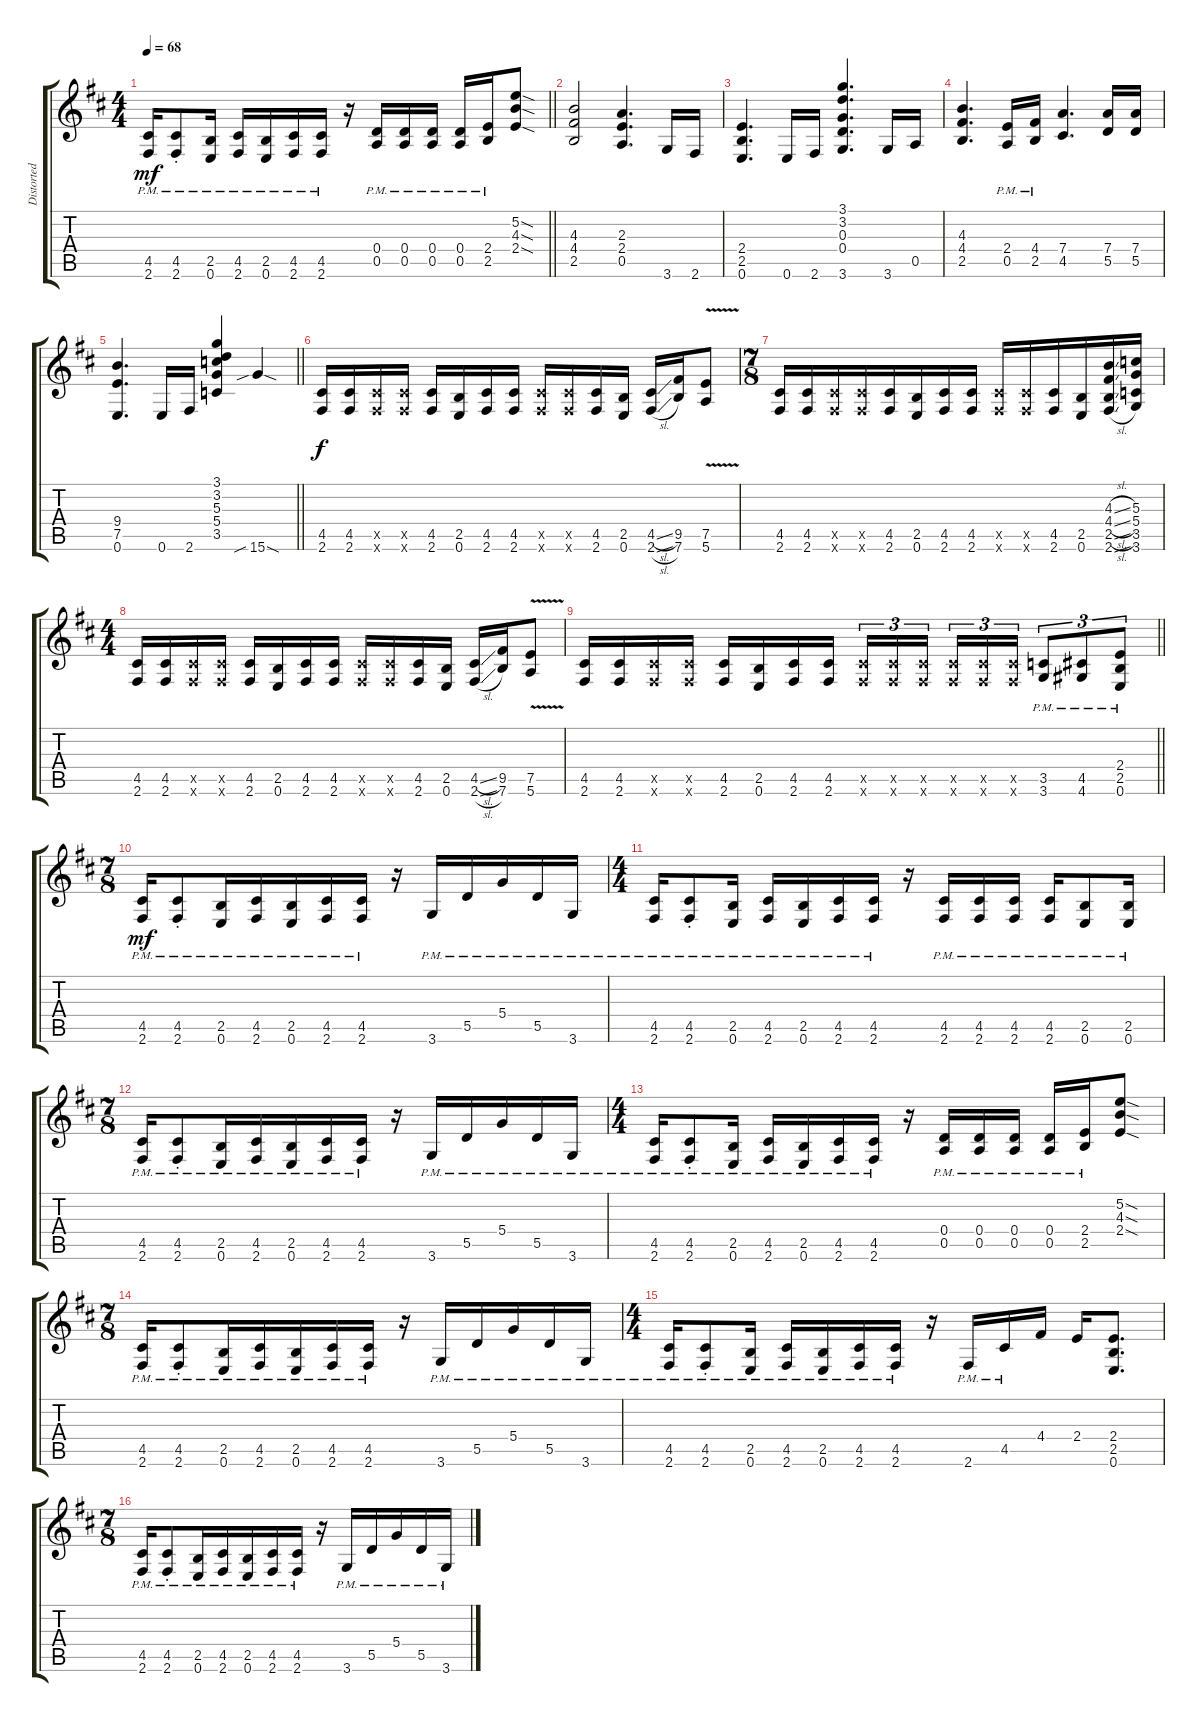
\track ("Distorted [Right]" "Distorted ") {instrument overdrivenguitar}
\staff {score tabs}
\tuning (E4 B3 G3 D3 A2 E2) {hide}
\ts (4 4)
\tempo 68
\clef g2
\barLineRight lightlight
\ks d
(4.5{pm} 2.6{pm}).16{dy mf} (4.5{pm st} 2.6{pm st}).8 (2.5{pm} 0.6{pm}).16 (4.5{pm} 2.6{pm}).16 (2.5{pm} 0.6{pm}).16 (4.5{pm} 2.6{pm}).16 (4.5{pm} 2.6{pm}).16 r.16 (0.4{pm} 0.5{pm}).16 (0.4{pm} 0.5{pm}).16 (0.4{pm} 0.5{pm}).16 (0.4{pm} 0.5{pm}).16 (2.4{pm} 2.5{pm}).16 (5.2{sod} 4.3{sod} 2.4{sod}).8 |
(4.3 4.4 2.5).2 (2.3 2.4 0.5).4{d} 3.6.16 2.6.16 |
(2.4 2.5 0.6).4{d} 0.6.16 2.6.16 (3.1 3.2 0.3 0.4 3.6).4{d} 3.6.16 0.5.16 |
(4.3 4.4 2.5).4{d} (2.4{pm} 0.5{pm}).16 (4.4{pm} 2.5{pm}).16 (7.4 4.5).4{d} (7.4 5.5).16 (7.4 5.5).16 |
\barLineRight lightlight
(9.4 7.5 0.6).4{d} 0.6.16 2.6.16 (3.1 3.2 5.3 5.4 3.5).4 15.6{sib sod}.4 |
(4.5 2.6).16{dy f} (4.5 2.6).16 (4.5{x} 2.6{x}).16 (4.5{x} 2.6{x}).16 (4.5 2.6).16 (2.5 0.6).16 (4.5 2.6).16 (4.5 2.6).16 (4.5{x} 2.6{x}).16 (4.5{x} 2.6{x}).16 (4.5 2.6).16 (2.5 0.6).16 (4.5{sl} 2.6{sl}).16 (9.5 7.6).16 (7.5{v} 5.6{v}).8 |
\ts (7 8)
(4.5 2.6).16 (4.5 2.6).16 (4.5{x} 2.6{x}).16 (4.5{x} 2.6{x}).16 (4.5 2.6).16 (2.5 0.6).16 (4.5 2.6).16 (4.5 2.6).16 (4.5{x} 2.6{x}).16 (4.5{x} 2.6{x}).16 (4.5 2.6).16 (2.5 0.6).16 (4.3{sl} 4.4{sl} 2.5{sl} 2.6{sl}).16 (5.3 5.4 3.5 3.6).16 |
\ts (4 4)
(4.5 2.6).16 (4.5 2.6).16 (4.5{x} 2.6{x}).16 (4.5{x} 2.6{x}).16 (4.5 2.6).16 (2.5 0.6).16 (4.5 2.6).16 (4.5 2.6).16 (4.5{x} 2.6{x}).16 (4.5{x} 2.6{x}).16 (4.5 2.6).16 (2.5 0.6).16 (4.5{sl} 2.6{sl}).16 (9.5 7.6).16 (7.5{v} 5.6{v}).8 |
\barLineRight lightlight
(4.5 2.6).16 (4.5 2.6).16 (4.5{x} 2.6{x}).16 (4.5{x} 2.6{x}).16 (4.5 2.6).16 (2.5 0.6).16 (4.5 2.6).16 (4.5 2.6).16 (4.5{x} 2.6{x}).16{tu (3 2)} (4.5{x} 2.6{x}).16{tu (3 2)} (4.5{x} 2.6{x}).16{tu (3 2) beam splitsecondary} (4.5{x} 2.6{x}).16{tu (3 2)} (4.5{x} 2.6{x}).16{tu (3 2)} (4.5{x} 2.6{x}).16{tu (3 2)} (3.5{pm} 3.6{pm}).8{tu (3 2)} (4.5{pm} 4.6{pm}).8{tu (3 2)} (2.4{pm} 2.5{pm} 0.6{pm}).8{tu (3 2)} |
\ts (7 8)
(4.5{pm} 2.6{pm}).16{dy mf} (4.5{pm st} 2.6{pm st}).8 (2.5{pm} 0.6{pm}).16 (4.5{pm} 2.6{pm}).16 (2.5{pm} 0.6{pm}).16 (4.5{pm} 2.6{pm}).16 (4.5{pm} 2.6{pm}).16 r.16 3.6{pm}.16 5.5{pm}.16 5.4{pm}.16 5.5{pm}.16 3.6{pm}.16 |
\ts (4 4)
(4.5{pm} 2.6{pm}).16 (4.5{pm st} 2.6{pm st}).8 (2.5{pm} 0.6{pm}).16 (4.5{pm} 2.6{pm}).16 (2.5{pm} 0.6{pm}).16 (4.5{pm} 2.6{pm}).16 (4.5{pm} 2.6{pm}).16 r.16 (4.5{pm} 2.6{pm}).16 (4.5{pm} 2.6{pm}).16 (4.5{pm} 2.6{pm}).16 (4.5{pm} 2.6{pm}).16 (2.5{pm} 0.6{pm}).8 (2.5{pm} 0.6{pm}).16 |
\ts (7 8)
(4.5{pm} 2.6{pm}).16 (4.5{pm st} 2.6{pm st}).8 (2.5{pm} 0.6{pm}).16 (4.5{pm} 2.6{pm}).16 (2.5{pm} 0.6{pm}).16 (4.5{pm} 2.6{pm}).16 (4.5{pm} 2.6{pm}).16 r.16 3.6{pm}.16 5.5{pm}.16 5.4{pm}.16 5.5{pm}.16 3.6{pm}.16 |
\ts (4 4)
(4.5{pm} 2.6{pm}).16 (4.5{pm st} 2.6{pm st}).8 (2.5{pm} 0.6{pm}).16 (4.5{pm} 2.6{pm}).16 (2.5{pm} 0.6{pm}).16 (4.5{pm} 2.6{pm}).16 (4.5{pm} 2.6{pm}).16 r.16 (0.4{pm} 0.5{pm}).16 (0.4{pm} 0.5{pm}).16 (0.4{pm} 0.5{pm}).16 (0.4{pm} 0.5{pm}).16 (2.4{pm} 2.5{pm}).16 (5.2{sod} 4.3{sod} 2.4{sod}).8 |
\ts (7 8)
(4.5{pm} 2.6{pm}).16 (4.5{pm st} 2.6{pm st}).8 (2.5{pm} 0.6{pm}).16 (4.5{pm} 2.6{pm}).16 (2.5{pm} 0.6{pm}).16 (4.5{pm} 2.6{pm}).16 (4.5{pm} 2.6{pm}).16 r.16 3.6{pm}.16 5.5{pm}.16 5.4{pm}.16 5.5{pm}.16 3.6{pm}.16 |
\ts (4 4)
(4.5{pm} 2.6{pm}).16 (4.5{pm st} 2.6{pm st}).8 (2.5{pm} 0.6{pm}).16 (4.5{pm} 2.6{pm}).16 (2.5{pm} 0.6{pm}).16 (4.5{pm} 2.6{pm}).16 (4.5{pm} 2.6{pm}).16 r.16 2.6{pm}.16 4.5{pm}.16 4.4.16 2.4.16 (2.4 2.5 0.6).8{d} |
\ts (7 8)
(4.5{pm} 2.6{pm}).16 (4.5{pm st} 2.6{pm st}).8 (2.5{pm} 0.6{pm}).16 (4.5{pm} 2.6{pm}).16 (2.5{pm} 0.6{pm}).16 (4.5{pm} 2.6{pm}).16 (4.5{pm} 2.6{pm}).16 r.16 3.6{pm}.16 5.5{pm}.16 5.4{pm}.16 5.5{pm}.16 3.6{pm}.16
